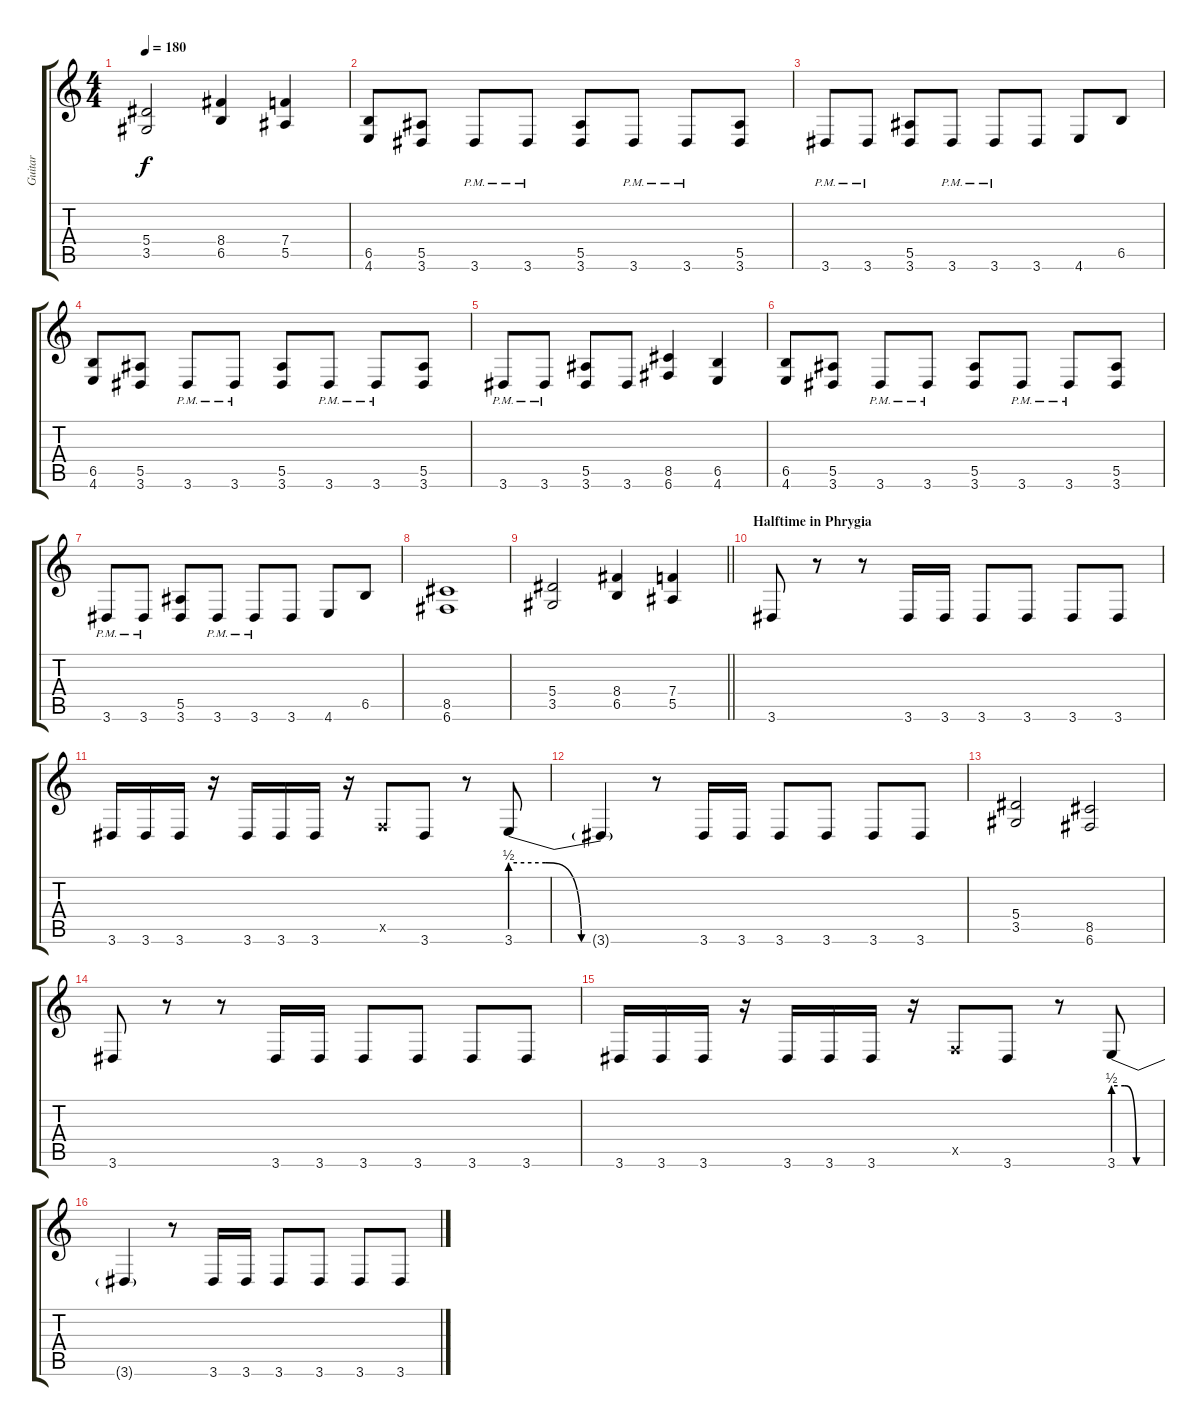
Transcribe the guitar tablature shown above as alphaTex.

\track ("Guitar" "Guitar") {instrument distortionguitar}
\staff {score tabs}
\tuning (C4 G3 Eb3 Bb2 F2 C2) {hide}
\ts (4 4)
\tempo 180
\clef g2
\ks c
(5.4 3.5).2{dy f} (8.4 6.5).4 (7.4 5.5).4 |
(6.5 4.6).8 (5.5 3.6).8 3.6{pm}.8 3.6{pm}.8 (5.5 3.6).8 3.6{pm}.8 3.6{pm}.8 (5.5 3.6).8 |
3.6{pm}.8 3.6{pm}.8 (5.5 3.6).8 3.6{pm}.8 3.6{pm}.8 3.6.8 4.6.8 6.5.8 |
(6.5 4.6).8 (5.5 3.6).8 3.6{pm}.8 3.6{pm}.8 (5.5 3.6).8 3.6{pm}.8 3.6{pm}.8 (5.5 3.6).8 |
3.6{pm}.8 3.6{pm}.8 (5.5 3.6).8 3.6.8 (8.5 6.6).4 (6.5 4.6).4 |
(6.5 4.6).8 (5.5 3.6).8 3.6{pm}.8 3.6{pm}.8 (5.5 3.6).8 3.6{pm}.8 3.6{pm}.8 (5.5 3.6).8 |
3.6{pm}.8 3.6{pm}.8 (5.5 3.6).8 3.6{pm}.8 3.6{pm}.8 3.6.8 4.6.8 6.5.8 |
(8.5 6.6).1 |
\barLineRight lightlight
(5.4 3.5).2 (8.4 6.5).4 (7.4 5.5).4 |
\section ("" "Halftime in Phrygia")
3.6.8 r.8 r.8 3.6.16 3.6.16 3.6.8 3.6.8 3.6.8 3.6.8 |
3.6.16 3.6.16 3.6.16 r.16 3.6.16 3.6.16 3.6.16 r.16 0.5{x}.8 3.6.8 r.8 3.6{be (custom 0 2 15 2 30 0 60 0)}.8 |
3.6{t}.4 r.8 3.6.16 3.6.16 3.6.8 3.6.8 3.6.8 3.6.8 |
(5.4 3.5).2 (8.5 6.6).2 |
3.6.8 r.8 r.8 3.6.16 3.6.16 3.6.8 3.6.8 3.6.8 3.6.8 |
3.6.16 3.6.16 3.6.16 r.16 3.6.16 3.6.16 3.6.16 r.16 0.5{x}.8 3.6.8 r.8 3.6{be (custom 0 2 15 2 30 0 60 0)}.8 |
3.6{t}.4 r.8 3.6.16 3.6.16 3.6.8 3.6.8 3.6.8 3.6.8
